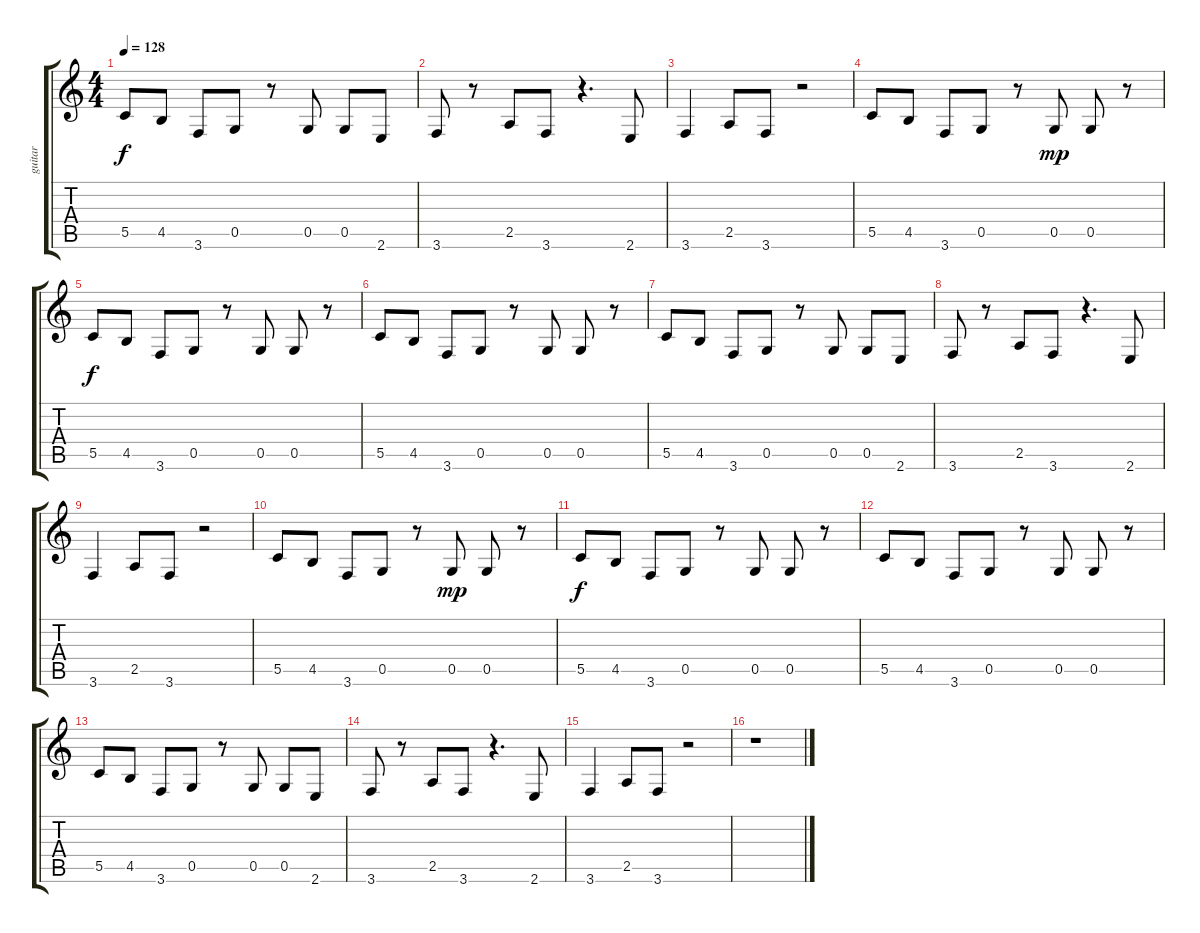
\track ("guitar" "guitar") {instrument distortionguitar}
\staff {score tabs}
\tuning (D4 A3 F3 C3 G2 D2) {hide}
\ts (4 4)
\tempo 128
\clef g2
\ks c
5.5.8{dy f} 4.5.8 3.6.8 0.5.8 r.8 0.5.8 0.5.8 2.6.8 |
3.6.8 r.8 2.5.8 3.6.8 r.4{d} 2.6.8 |
3.6.4 2.5.8 3.6.8 r.2 |
5.5.8 4.5.8 3.6.8 0.5.8 r.8 0.5.8{dy mp} 0.5.8 r.8 |
5.5.8{dy f} 4.5.8 3.6.8 0.5.8 r.8 0.5.8 0.5.8 r.8 |
5.5.8 4.5.8 3.6.8 0.5.8 r.8 0.5.8 0.5.8 r.8 |
5.5.8 4.5.8 3.6.8 0.5.8 r.8 0.5.8 0.5.8 2.6.8 |
3.6.8 r.8 2.5.8 3.6.8 r.4{d} 2.6.8 |
3.6.4 2.5.8 3.6.8 r.2 |
5.5.8 4.5.8 3.6.8 0.5.8 r.8 0.5.8{dy mp} 0.5.8 r.8 |
5.5.8{dy f} 4.5.8 3.6.8 0.5.8 r.8 0.5.8 0.5.8 r.8 |
5.5.8 4.5.8 3.6.8 0.5.8 r.8 0.5.8 0.5.8 r.8 |
5.5.8 4.5.8 3.6.8 0.5.8 r.8 0.5.8 0.5.8 2.6.8 |
3.6.8 r.8 2.5.8 3.6.8 r.4{d} 2.6.8 |
3.6.4 2.5.8 3.6.8 r.2 |
r.1
